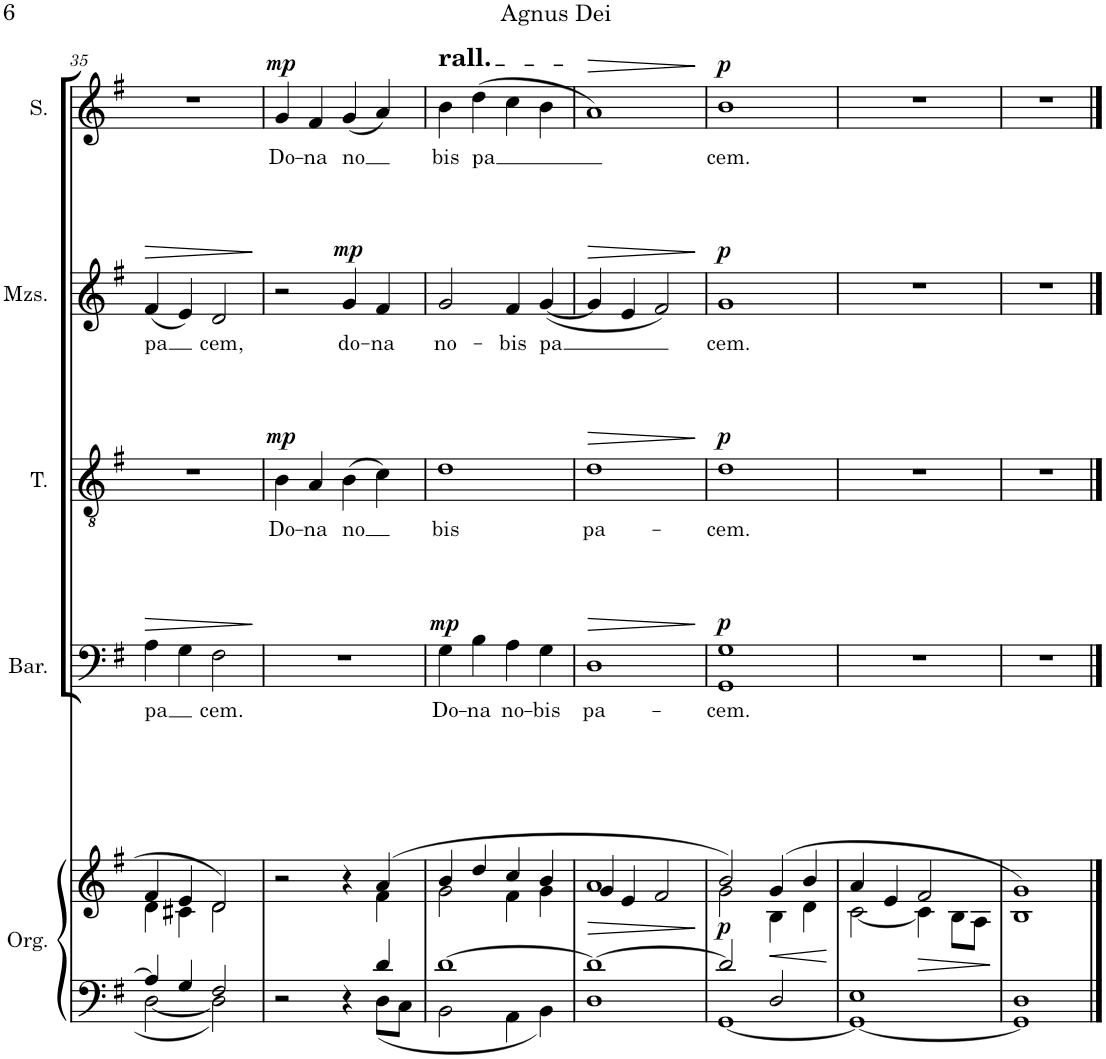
**kern	**kern	**dynam	**kern	**text	**dynam	**kern	**text	**dynam	**kern	**text	**dynam	**kern	**text	**dynam
*part5	*part5	*part5	*part4	*part4	*part4	*part3	*part3	*part3	*part2	*part2	*part2	*part1	*part1	*part1
*staff6	*staff5	*staff5/6	*staff4	*staff4	*staff4	*staff3	*staff3	*staff3	*staff2	*staff2	*staff2	*staff1	*staff1	*staff1
*I"Órgano	*	*	*I"Barítono	*	*	*I"Tenor	*	*	*I"Mezzosoprano	*	*	*I"Soprano	*	*
*	*	*	*I'Bar.	*	*	*I'T.	*	*	*I'Mzs.	*	*	*I'S.	*	*
!!LO:PB:g=z
*clefF4	*clefG2	*	*clefF4	*	*	*clefGv2	*	*	*clefG2	*	*	*clefG2	*	*
*k[f#]	*k[f#]	*	*k[f#]	*	*	*k[f#]	*	*	*k[f#]	*	*	*k[f#]	*	*
*M4/4	*M4/4	*	*M4/4	*	*	*M4/4	*	*	*M4/4	*	*	*M4/4	*	*
*met(c)	*met(c)	*	*met(c)	*	*	*met(c)	*	*	*met(c)	*	*	*met(c)	*	*
=35	=35	=35	=35	=35	=35	=35	=35	=35	=35	=35	=35	=35	=35	=35
*^	*^	*	*	*	*	*	*	*	*	*	*	*	*	*
!	!	!	!	!	!	!LO:LY:b	!LO:HP:b	!	!	!	!	!LO:LY:b	!LO:HP:b	!	!	!
4A/]	[2D\	4f#/	4d\	.	4A\	pa	>	1r	.	.	(4f#/	pa	>	1r	.	.
4G/	.	4e/	4c#X\	.	4G\	.	.	.	.	.	4e/)	.	.	.	.	.
!	!	!	!	!	!	!LO:LY:b	!	!	!	!	!	!LO:LY:b	!	!	!	!
2F#/	2D\]	2d/	2d\	.	2F#\	cem.	.	.	.	.	2d/	cem,	.	.	.	.
*v	*v	*	*	*	*	*	*	*	*	*	*	*	*	*	*	*
*	*v	*v	*	*	*	*	*	*	*	*	*	*	*	*	*
.	.	.	.	.	]	.	.	.	.	.	]	.	.	.
=36	=36	=36	=36	=36	=36	=36	=36	=36	=36	=36	=36	=36	=36	=36
*^	*^	*	*	*	*	*	*	*	*	*	*	*	*	*
!	!	!	!	!	!	!	!	!	!LO:LY:b	!LO:DY:a	!	!	!	!	!LO:LY:b	!LO:DY:a
2r	2.ryy	2r	2.ryy	.	1r	.	.	4B\	Do-	mp	2r	.	.	4g/	Do-	mp
!	!	!	!	!	!	!	!	!	!LO:LY:b	!	!	!	!	!	!LO:LY:b	!
.	.	.	.	.	.	.	.	4A/	-na	.	.	.	.	4f#/	-na	.
!	!	!	!	!	!	!	!	!	!LO:LY:b	!	!	!LO:LY:b	!LO:DY:a	!	!LO:LY:b	!
4r	.	4r	.	.	.	.	.	(4B\	no	.	4g/	do-	mp	(4g/	no	.
!	!	!	!	!	!	!	!	!	!	!	!	!LO:LY:b	!	!	!	!
4d/	8D\L	(4a/	4f#\	.	.	.	.	4c\)	.	.	4f#/	-na	.	4a/)	.	.
.	8C\J	.	.	.	.	.	.	.	.	.	.	.	.	.	.	.
=37	=37	=37	=37	=37	=37	=37	=37	=37	=37	=37	=37	=37	=37	=37	=37	=37
!	!	!	!	!	!	!	!	!	!	!	!	!	!	!LO:TX:a:t=rall.	!	!
!	!	!	!	!	!	!LO:LY:b	!LO:DY:a	!	!LO:LY:b	!	!	!LO:LY:b	!	!	!LO:LY:b	!
[1d	2BB\	4b/	2g\	.	4G\	Do-	mp	1d	bis	.	2g/	no-	.	4b\	bis	.
!	!	!	!	!	!	!LO:LY:b	!	!	!	!	!	!	!	!	!LO:LY:b	!
.	.	4dd/	.	.	4B\	-na	.	.	.	.	.	.	.	(4dd\	pa	.
!	!	!	!	!	!	!LO:LY:b	!	!	!	!	!	!LO:LY:b	!	!	!	!
.	4AA\	4cc/	4f#\	.	4A\	no-	.	.	.	.	4f#/	-bis	.	4cc\	.	.
!	!	!	!	!	!	!LO:LY:b	!	!	!	!	!	!LO:LY:b	!	!	!	!
.	4BB\	4b/	4g\	.	4G\	-bis	.	.	.	.	([4g/	pa	.	4b\	.	.
=38	=38	=38	=38	=38	=38	=38	=38	=38	=38	=38	=38	=38	=38	=38	=38	=38
!	!	!	!	!LO:HP:b	!	!LO:LY:b	!LO:HP:b	!	!LO:LY:b	!LO:HP:b	!	!	!LO:HP:b	!	!	!LO:HP:b
1d_	1D	4g/	1a	>	1D	pa-	>	1d	pa-	>	4g/]	.	>	1a)	.	>
.	.	4e/	.	.	.	.	.	.	.	.	4e/	.	.	.	.	.
.	.	2f#/	.	.	.	.	.	.	.	.	2f#/)	.	.	.	.	.
*v	*v	*	*	*	*	*	*	*	*	*	*	*	*	*	*	*
*	*v	*v	*	*	*	*	*	*	*	*	*	*	*	*	*
.	.	]	.	.	]	.	.	]	.	.	]	.	.	]
=39	=39	=39	=39	=39	=39	=39	=39	=39	=39	=39	=39	=39	=39	=39
*^	*^	*	*	*	*	*	*	*	*	*	*	*	*	*
!	!	!	!	!LO:DY:b	!	!LO:LY:b	!LO:DY:a	!	!LO:LY:b	!LO:DY:a	!	!LO:LY:b	!LO:DY:a	!	!LO:LY:b	!LO:DY:a
2d/]	[1GG	2b/)	2g\	p	1GG 1G	-cem.	p	1d	-cem.	p	1g	cem.	p	1b	cem.	p
!	!	!	!	!LO:HP:b	!	!	!	!	!	!	!	!	!	!	!	!
2D/	.	(4g/	4B\	<	.	.	.	.	.	.	.	.	.	.	.	.
.	.	4b/	4d\	.	.	.	.	.	.	.	.	.	.	.	.	.
*v	*v	*	*	*	*	*	*	*	*	*	*	*	*	*	*	*
*	*v	*v	*	*	*	*	*	*	*	*	*	*	*	*	*
.	.	[	.	.	.	.	.	.	.	.	.	.	.	.
=40	=40	=40	=40	=40	=40	=40	=40	=40	=40	=40	=40	=40	=40	=40
*^	*^	*	*	*	*	*	*	*	*	*	*	*	*	*
1E	1GG_	4a/	[2c\	.	1r	.	.	1r	.	.	1r	.	.	1r	.	.
.	.	4e/	.	.	.	.	.	.	.	.	.	.	.	.	.	.
!	!	!	!	!LO:HP:b	!	!	!	!	!	!	!	!	!	!	!	!
.	.	2f#/	4c\]	>	.	.	.	.	.	.	.	.	.	.	.	.
.	.	.	8B\L	.	.	.	.	.	.	.	.	.	.	.	.	.
.	.	.	8A\J	.	.	.	.	.	.	.	.	.	.	.	.	.
*v	*v	*	*	*	*	*	*	*	*	*	*	*	*	*	*	*
*	*v	*v	*	*	*	*	*	*	*	*	*	*	*	*	*
.	.	]	.	.	.	.	.	.	.	.	.	.	.	.
=41	=41	=41	=41	=41	=41	=41	=41	=41	=41	=41	=41	=41	=41	=41
*^	*^	*	*	*	*	*	*	*	*	*	*	*	*	*
1D	1GG]	1g)	1B	.	1r	.	.	1r	.	.	1r	.	.	1r	.	.
*v	*v	*	*	*	*	*	*	*	*	*	*	*	*	*	*	*
*	*v	*v	*	*	*	*	*	*	*	*	*	*	*	*	*
==	==	==	==	==	==	==	==	==	==	==	==	==	==	==
*-	*-	*-	*-	*-	*-	*-	*-	*-	*-	*-	*-	*-	*-	*-
